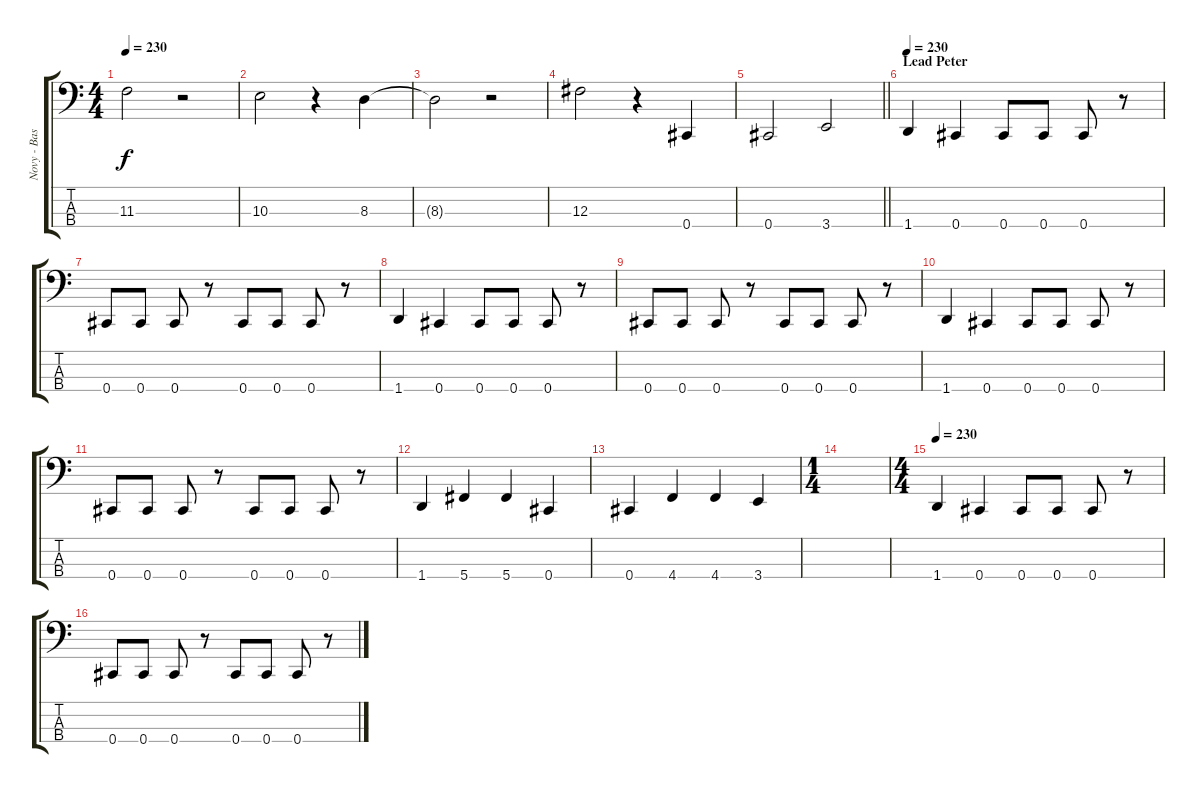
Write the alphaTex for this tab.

\track ("Novy - Bass" "Novy - Bas") {instrument electricbasspick}
\staff {score tabs}
\tuning (E2 B1 Gb1 Db1) {hide}
\ts (4 4)
\tempo 230
\clef f4
\ks c
11.3{t}.2{dy f} r.2 |
10.3.2 r.4 8.3.4 |
8.3{t}.2 r.2 |
12.3.2 r.4 0.4.4 |
\barLineRight lightlight
0.4.2 3.4.2 |
\section ("" "Lead Peter")
\tempo 230
1.4.4 0.4.4 0.4.8 0.4.8 0.4.8 r.8 |
0.4.8 0.4.8 0.4.8 r.8 0.4.8 0.4.8 0.4.8 r.8 |
1.4.4 0.4.4 0.4.8 0.4.8 0.4.8 r.8 |
0.4.8 0.4.8 0.4.8 r.8 0.4.8 0.4.8 0.4.8 r.8 |
1.4.4 0.4.4 0.4.8 0.4.8 0.4.8 r.8 |
0.4.8 0.4.8 0.4.8 r.8 0.4.8 0.4.8 0.4.8 r.8 |
1.4.4 5.4.4 5.4.4 0.4.4 |
0.4.4 4.4.4 4.4.4 3.4.4 |
\ts (1 4)
|
\ts (4 4)
\tempo 230
1.4.4 0.4.4 0.4.8 0.4.8 0.4.8 r.8 |
0.4.8 0.4.8 0.4.8 r.8 0.4.8 0.4.8 0.4.8 r.8
